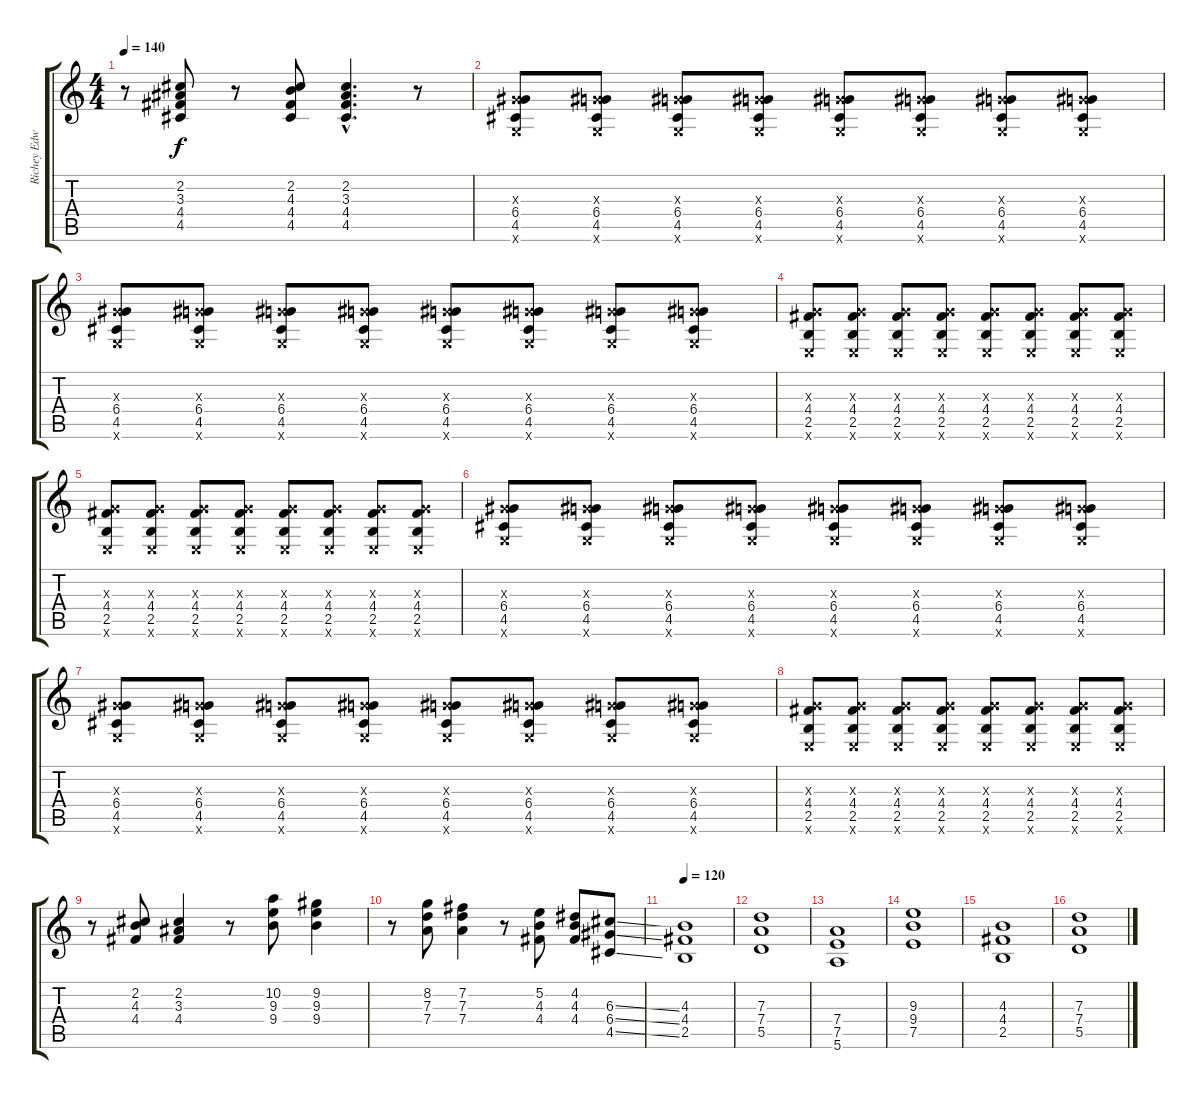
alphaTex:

\track ("Richey Edwards (sort of)" "Richey Edw") {instrument overdrivenguitar}
\staff {score tabs}
\tuning (E4 B3 G3 D3 A2 E2) {hide}
\ts (4 4)
\tempo 140
\clef g2
\ks c
r.8{dy f} (2.2 3.3 4.4 4.5).8 r.8 (2.2 4.3 4.4 4.5).8 (2.2{hac} 3.3{hac} 4.4{hac} 4.5{hac}).4{d} r.8 |
(0.3{x} 6.4 4.5 3.6{x}).8 (0.3{x} 6.4 4.5 3.6{x}).8 (0.3{x} 6.4 4.5 3.6{x}).8 (0.3{x} 6.4 4.5 3.6{x}).8 (0.3{x} 6.4 4.5 3.6{x}).8 (0.3{x} 6.4 4.5 3.6{x}).8 (0.3{x} 6.4 4.5 3.6{x}).8 (0.3{x} 6.4 4.5 3.6{x}).8 |
(0.3{x} 6.4 4.5 3.6{x}).8 (0.3{x} 6.4 4.5 3.6{x}).8 (0.3{x} 6.4 4.5 3.6{x}).8 (0.3{x} 6.4 4.5 3.6{x}).8 (0.3{x} 6.4 4.5 3.6{x}).8 (0.3{x} 6.4 4.5 3.6{x}).8 (0.3{x} 6.4 4.5 3.6{x}).8 (0.3{x} 6.4 4.5 3.6{x}).8 |
(0.3{x} 4.4 2.5 0.6{x}).8 (0.3{x} 4.4 2.5 0.6{x}).8 (0.3{x} 4.4 2.5 0.6{x}).8 (0.3{x} 4.4 2.5 0.6{x}).8 (0.3{x} 4.4 2.5 0.6{x}).8 (0.3{x} 4.4 2.5 0.6{x}).8 (0.3{x} 4.4 2.5 0.6{x}).8 (0.3{x} 4.4 2.5 0.6{x}).8 |
(0.3{x} 4.4 2.5 0.6{x}).8 (0.3{x} 4.4 2.5 0.6{x}).8 (0.3{x} 4.4 2.5 0.6{x}).8 (0.3{x} 4.4 2.5 0.6{x}).8 (0.3{x} 4.4 2.5 0.6{x}).8 (0.3{x} 4.4 2.5 0.6{x}).8 (0.3{x} 4.4 2.5 0.6{x}).8 (0.3{x} 4.4 2.5 0.6{x}).8 |
(0.3{x} 6.4 4.5 3.6{x}).8 (0.3{x} 6.4 4.5 3.6{x}).8 (0.3{x} 6.4 4.5 3.6{x}).8 (0.3{x} 6.4 4.5 3.6{x}).8 (0.3{x} 6.4 4.5 3.6{x}).8 (0.3{x} 6.4 4.5 3.6{x}).8 (0.3{x} 6.4 4.5 3.6{x}).8 (0.3{x} 6.4 4.5 3.6{x}).8 |
(0.3{x} 6.4 4.5 3.6{x}).8 (0.3{x} 6.4 4.5 3.6{x}).8 (0.3{x} 6.4 4.5 3.6{x}).8 (0.3{x} 6.4 4.5 3.6{x}).8 (0.3{x} 6.4 4.5 3.6{x}).8 (0.3{x} 6.4 4.5 3.6{x}).8 (0.3{x} 6.4 4.5 3.6{x}).8 (0.3{x} 6.4 4.5 3.6{x}).8 |
(0.3{x} 4.4 2.5 0.6{x}).8 (0.3{x} 4.4 2.5 0.6{x}).8 (0.3{x} 4.4 2.5 0.6{x}).8 (0.3{x} 4.4 2.5 0.6{x}).8 (0.3{x} 4.4 2.5 0.6{x}).8 (0.3{x} 4.4 2.5 0.6{x}).8 (0.3{x} 4.4 2.5 0.6{x}).8 (0.3{x} 4.4 2.5 0.6{x}).8 |
r.8 (2.2 4.3 4.4).8 (2.2 3.3 4.4).4 r.8 (10.2 9.3 9.4).8 (9.2 9.3 9.4).4 |
r.8 (8.2 7.3 7.4).8 (7.2 7.3 7.4).4 r.8 (5.2 4.3 4.4).8 (4.2 4.3 4.4).8 (6.3{ss} 6.4{ss} 4.5{ss}).8 |
\tempo 120
(4.3 4.4 2.5).1 |
(7.3 7.4 5.5).1 |
(7.4 7.5 5.6).1 |
(9.3 9.4 7.5).1 |
(4.3 4.4 2.5).1 |
(7.3 7.4 5.5).1
